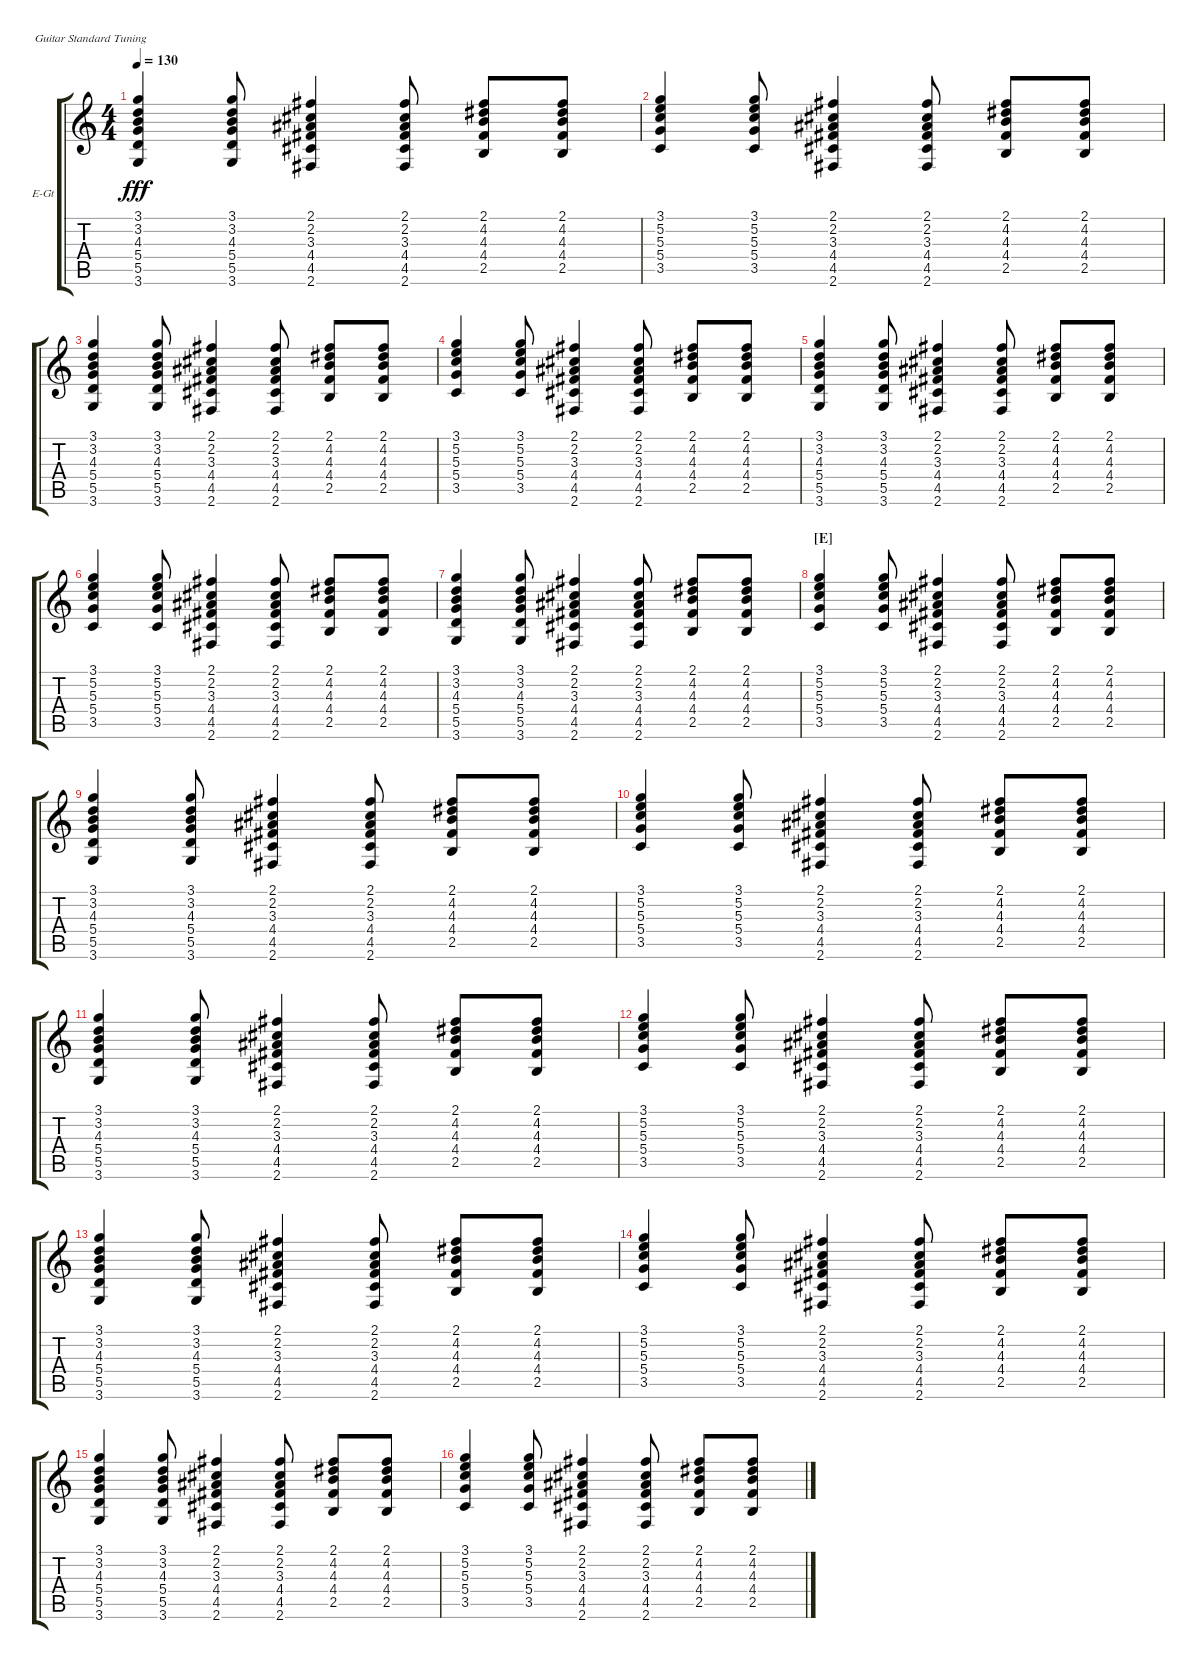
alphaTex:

\defaultSystemsLayout 4
\bracketExtendMode groupsimilarinstruments
\firstSystemTrackNameOrientation horizontal
\otherSystemsTrackNameOrientation horizontal
\track ("Electric Guitar" "E-Gt") {instrument distortionguitar}
\staff {score tabs}
\tuning (E4 B3 G3 D3 A2 E2)
\ts (4 4)
\tempo 130
\clef g2
\ks c
(3.1 3.2 4.3 5.4 5.5 3.6).4{dy fff} (3.1 3.2 4.3 5.4 5.5 3.6).8 (2.1 2.2 2.6 4.5 4.4 3.3).4 (2.1 2.2 2.6 4.5 4.4 3.3).8 (2.1 4.2 4.3 4.4 2.5).8 (2.1 4.2 4.3 4.4 2.5).8 |
(3.1 5.2 5.3 5.4 3.5).4 (3.1 5.2 5.3 5.4 3.5).8 (2.1 2.2 2.6 4.5 4.4 3.3).4 (2.1 2.2 2.6 4.5 4.4 3.3).8 (2.1 4.2 4.3 4.4 2.5).8 (2.1 4.2 4.3 4.4 2.5).8 |
(3.1 3.2 4.3 5.4 5.5 3.6).4 (3.1 3.2 4.3 5.4 5.5 3.6).8 (2.1 2.2 2.6 4.5 4.4 3.3).4 (2.1 2.2 2.6 4.5 4.4 3.3).8 (2.1 4.2 4.3 4.4 2.5).8 (2.1 4.2 4.3 4.4 2.5).8 |
(3.1 5.2 5.3 5.4 3.5).4 (3.1 5.2 5.3 5.4 3.5).8 (2.1 2.2 2.6 4.5 4.4 3.3).4 (2.1 2.2 2.6 4.5 4.4 3.3).8 (2.1 4.2 4.3 4.4 2.5).8 (2.1 4.2 4.3 4.4 2.5).8 |
(3.1 3.2 4.3 5.4 5.5 3.6).4 (3.1 3.2 4.3 5.4 5.5 3.6).8 (2.1 2.2 2.6 4.5 4.4 3.3).4 (2.1 2.2 2.6 4.5 4.4 3.3).8 (2.1 4.2 4.3 4.4 2.5).8 (2.1 4.2 4.3 4.4 2.5).8 |
(3.1 5.2 5.3 5.4 3.5).4 (3.1 5.2 5.3 5.4 3.5).8 (2.1 2.2 2.6 4.5 4.4 3.3).4 (2.1 2.2 2.6 4.5 4.4 3.3).8 (2.1 4.2 4.3 4.4 2.5).8 (2.1 4.2 4.3 4.4 2.5).8 |
(3.1 3.2 4.3 5.4 5.5 3.6).4 (3.1 3.2 4.3 5.4 5.5 3.6).8 (2.1 2.2 2.6 4.5 4.4 3.3).4 (2.1 2.2 2.6 4.5 4.4 3.3).8 (2.1 4.2 4.3 4.4 2.5).8 (2.1 4.2 4.3 4.4 2.5).8 |
\section ("E" "")
(3.1 5.2 5.3 5.4 3.5).4 (3.1 5.2 5.3 5.4 3.5).8 (2.1 2.2 2.6 4.5 4.4 3.3).4 (2.1 2.2 2.6 4.5 4.4 3.3).8 (2.1 4.2 4.3 4.4 2.5).8 (2.1 4.2 4.3 4.4 2.5).8 |
(3.1 3.2 4.3 5.4 5.5 3.6).4 (3.1 3.2 4.3 5.4 5.5 3.6).8 (2.1 2.2 2.6 4.5 4.4 3.3).4 (2.1 2.2 2.6 4.5 4.4 3.3).8 (2.1 4.2 4.3 4.4 2.5).8 (2.1 4.2 4.3 4.4 2.5).8 |
(3.1 5.2 5.3 5.4 3.5).4 (3.1 5.2 5.3 5.4 3.5).8 (2.1 2.2 2.6 4.5 4.4 3.3).4 (2.1 2.2 2.6 4.5 4.4 3.3).8 (2.1 4.2 4.3 4.4 2.5).8 (2.1 4.2 4.3 4.4 2.5).8 |
(3.1 3.2 4.3 5.4 5.5 3.6).4 (3.1 3.2 4.3 5.4 5.5 3.6).8 (2.1 2.2 2.6 4.5 4.4 3.3).4 (2.1 2.2 2.6 4.5 4.4 3.3).8 (2.1 4.2 4.3 4.4 2.5).8 (2.1 4.2 4.3 4.4 2.5).8 |
(3.1 5.2 5.3 5.4 3.5).4 (3.1 5.2 5.3 5.4 3.5).8 (2.1 2.2 2.6 4.5 4.4 3.3).4 (2.1 2.2 2.6 4.5 4.4 3.3).8 (2.1 4.2 4.3 4.4 2.5).8 (2.1 4.2 4.3 4.4 2.5).8 |
(3.1 3.2 4.3 5.4 5.5 3.6).4 (3.1 3.2 4.3 5.4 5.5 3.6).8 (2.1 2.2 2.6 4.5 4.4 3.3).4 (2.1 2.2 2.6 4.5 4.4 3.3).8 (2.1 4.2 4.3 4.4 2.5).8 (2.1 4.2 4.3 4.4 2.5).8 |
(3.1 5.2 5.3 5.4 3.5).4 (3.1 5.2 5.3 5.4 3.5).8 (2.1 2.2 2.6 4.5 4.4 3.3).4 (2.1 2.2 2.6 4.5 4.4 3.3).8 (2.1 4.2 4.3 4.4 2.5).8 (2.1 4.2 4.3 4.4 2.5).8 |
(3.1 3.2 4.3 5.4 5.5 3.6).4 (3.1 3.2 4.3 5.4 5.5 3.6).8 (2.1 2.2 2.6 4.5 4.4 3.3).4 (2.1 2.2 2.6 4.5 4.4 3.3).8 (2.1 4.2 4.3 4.4 2.5).8 (2.1 4.2 4.3 4.4 2.5).8 |
(3.1 5.2 5.3 5.4 3.5).4 (3.1 5.2 5.3 5.4 3.5).8 (2.1 2.2 2.6 4.5 4.4 3.3).4 (2.1 2.2 2.6 4.5 4.4 3.3).8 (2.1 4.2 4.3 4.4 2.5).8 (2.1 4.2 4.3 4.4 2.5).8
